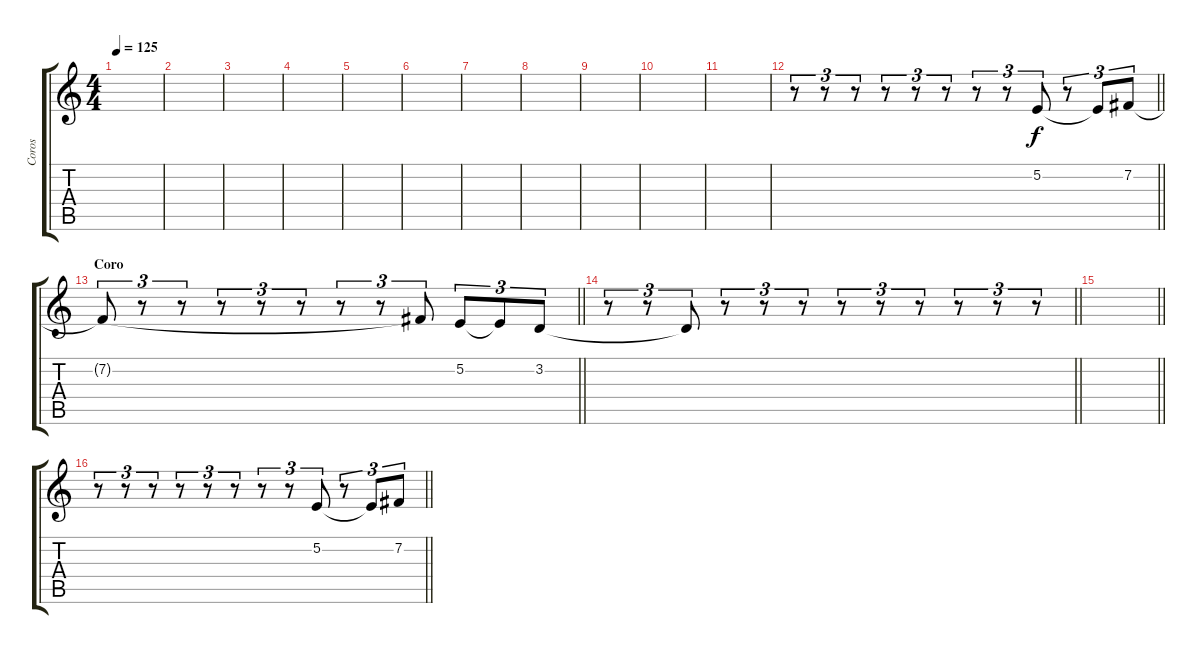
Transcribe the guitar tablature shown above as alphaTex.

\track ("Coros" "Coros") {instrument flute}
\staff {score tabs}
\tuning (E4 B3 G3 D3 A2 E2) {hide}
\ts (4 4)
\tempo 125
\clef g2
\ks c
|
|
|
|
|
|
|
|
|
|
|
\barLineRight lightlight
r.8{tu (3 2) volume 11} r.8{tu (3 2)} r.8{tu (3 2)} r.8{tu (3 2)} r.8{tu (3 2)} r.8{tu (3 2)} r.8{tu (3 2)} r.8{tu (3 2)} 5.2.8{tu (3 2)} r.8{tu (3 2)} 5.2{t}.8{tu (3 2)} 7.2.8{tu (3 2)} |
\section ("" "Coro")
\barLineRight lightlight
7.2{t}.8{tu (3 2)} r.8{tu (3 2)} r.8{tu (3 2)} r.8{tu (3 2)} r.8{tu (3 2)} r.8{tu (3 2)} r.8{tu (3 2)} r.8{tu (3 2)} 7.2{t}.8{tu (3 2)} 5.2.8{tu (3 2)} 5.2{t}.8{tu (3 2)} 3.2.8{tu (3 2)} |
\barLineRight lightlight
r.8{tu (3 2)} r.8{tu (3 2)} 3.2{t}.8{tu (3 2)} r.8{tu (3 2)} r.8{tu (3 2)} r.8{tu (3 2)} r.8{tu (3 2)} r.8{tu (3 2)} r.8{tu (3 2)} r.8{tu (3 2)} r.8{tu (3 2)} r.8{tu (3 2)} |
\barLineRight lightlight
|
\barLineRight lightlight
r.8{tu (3 2)} r.8{tu (3 2)} r.8{tu (3 2)} r.8{tu (3 2)} r.8{tu (3 2)} r.8{tu (3 2)} r.8{tu (3 2)} r.8{tu (3 2)} 5.2.8{tu (3 2)} r.8{tu (3 2)} 5.2{t}.8{tu (3 2)} 7.2.8{tu (3 2)}
